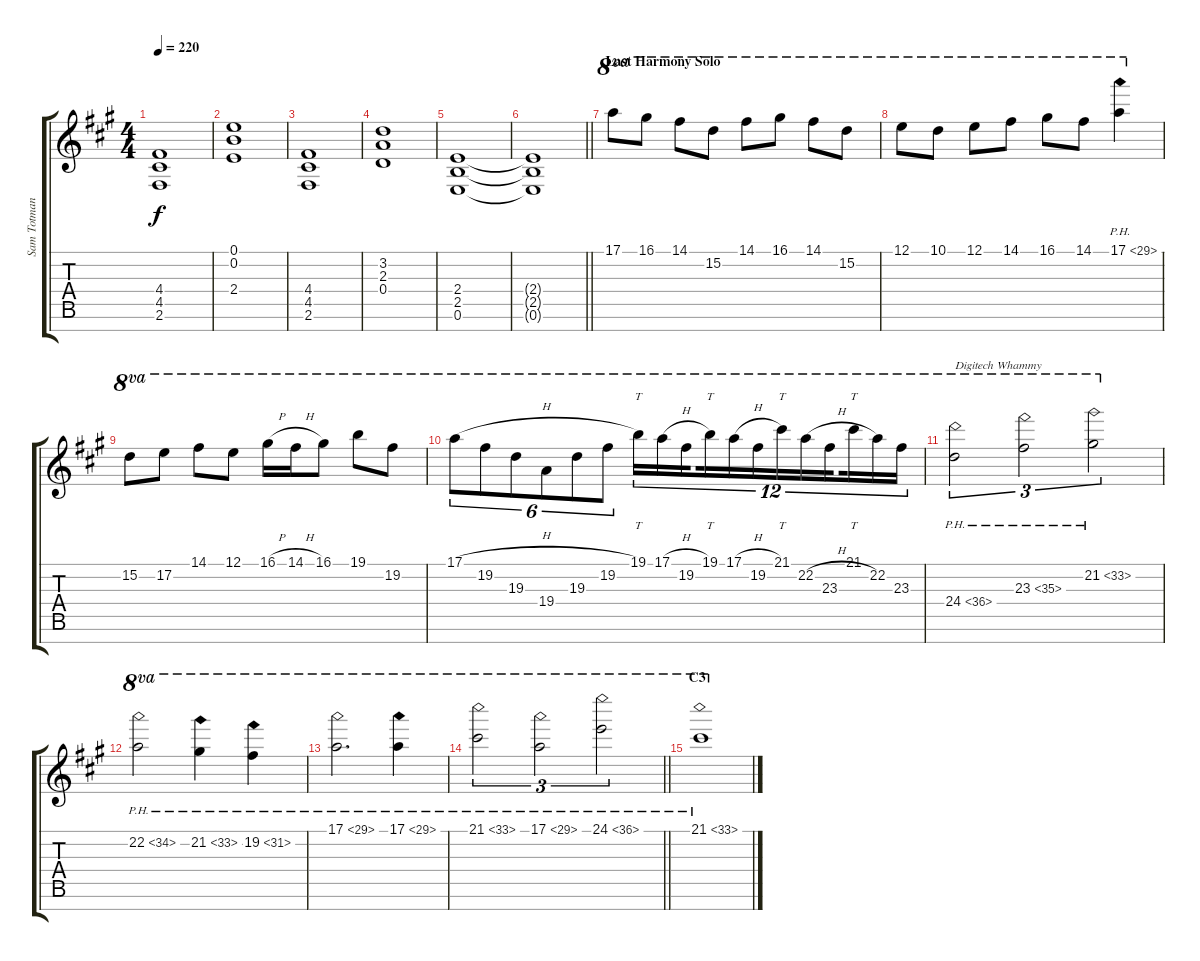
\track ("Sam Totman I" "Sam Totman") {instrument overdrivenguitar}
\staff {score tabs}
\tuning (E4 B3 G3 D3 A2 E2 B1) {hide}
\ts (4 4)
\tempo 220
\clef g2
\ks a
(4.4 4.5 2.6).1{dy f} |
(0.1 0.2 2.4).1 |
(4.4 4.5 2.6).1 |
(3.2 2.3 0.4).1 |
(2.4 2.5 0.6).1 |
\barLineRight lightlight
(2.4{t} 2.5{t} 0.6{t}).1 |
\section ("" "Last Harmony Solo")
17.1.8{ot 8va} 16.1.8{ot 8va} 14.1.8{ot 8va} 15.2.8{ot 8va} 14.1.8{ot 8va} 16.1.8{ot 8va} 14.1.8{ot 8va} 15.2.8{ot 8va} |
12.1.8{ot 8va} 10.1.8{ot 8va} 12.1.8{ot 8va} 14.1.8{ot 8va} 16.1.8{ot 8va} 14.1.8{ot 8va} 17.1{ph 12}.4{ot 8va} |
15.2.8{ot 8va} 17.2.8{ot 8va} 14.1.8{ot 8va} 12.1.8{ot 8va} 16.1{h}.16{ot 8va} 14.1{h}.16{ot 8va} 16.1.8{ot 8va} 19.1.8{ot 8va} 19.2.8{ot 8va} |
17.1{h}.8{tu (6 4) ot 8va} 19.2.8{tu (6 4) ot 8va} 19.3.8{tu (6 4) ot 8va} 19.4.8{tu (6 4) ot 8va} 19.3.8{tu (6 4) ot 8va} 19.2.8{tu (6 4) ot 8va} 19.1.16{tt tu (12 8) ot 8va} 17.1{h}.16{tu (12 8) ot 8va beam merge} 19.2.16{tu (12 8) ot 8va beam splitsecondary} 19.1.16{tt tu (12 8) ot 8va} 17.1{h}.16{tu (12 8) ot 8va beam merge} 19.2.16{tu (12 8) ot 8va} 21.1.16{tt tu (12 8) ot 8va} 22.2{h}.16{tu (12 8) ot 8va beam merge} 23.3.16{tu (12 8) ot 8va beam splitsecondary} 21.1.16{tt tu (12 8) ot 8va} 22.2.16{tu (12 8) ot 8va beam merge} 23.3.16{tu (12 8) ot 8va} |
24.4{ph 12}.2{tu (3 2) ot 8va txt "Digitech Whammy"} 23.3{ph 12}.2{tu (3 2) ot 8va} 21.2{ph 12}.2{tu (3 2) ot 8va} |
22.2{ph 12}.2{ot 8va} 21.2{ph 12}.4{ot 8va} 19.2{ph 12}.4{ot 8va} |
17.1{ph 12}.2{d ot 8va} 17.1{ph 12}.4{ot 8va} |
\barLineRight lightlight
21.1{ph 12}.2{tu (3 2) ot 8va} 17.1{ph 12}.2{tu (3 2) ot 8va} 24.1{ph 12}.2{tu (3 2) ot 8va} |
\section ("" "C3")
21.1{ph 12}.1{ot 8va}
